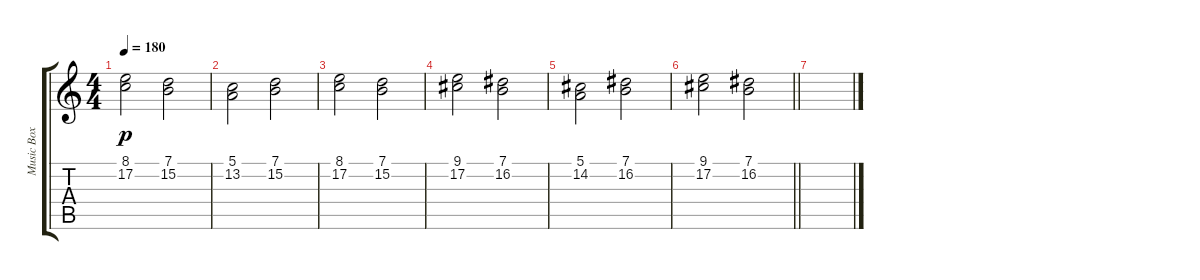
\track ("Music Box" "Music Box") {instrument musicbox}
\staff {score tabs}
\tuning (E4 B3 G3 D3 A2 E2) {hide}
\ts (4 4)
\tempo 180
\clef g2
\ks c
(8.1 17.2).2{dy p} (7.1 15.2).2 |
(5.1 13.2).2 (7.1 15.2).2 |
(8.1 17.2).2 (7.1 15.2).2 |
(9.1 17.2).2 (7.1 16.2).2 |
(5.1 14.2).2 (7.1 16.2).2 |
\barLineRight lightlight
(9.1 17.2).2 (7.1 16.2).2 |
\section ("" "")
